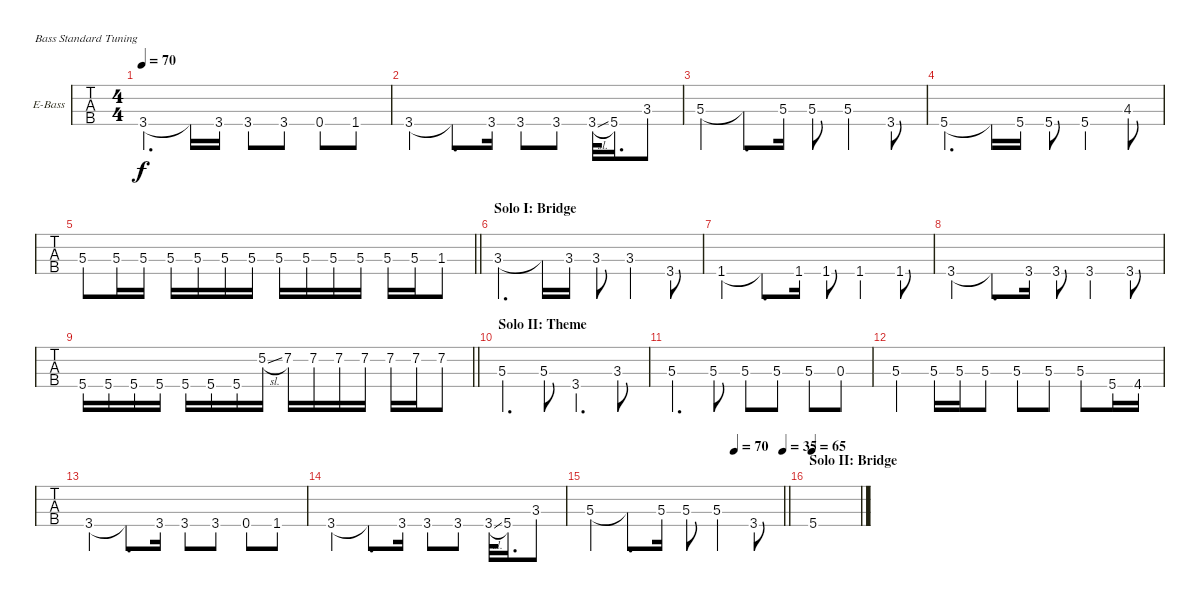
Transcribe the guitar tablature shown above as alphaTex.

\bracketExtendMode groupsimilarinstruments
\firstSystemTrackNameOrientation horizontal
\otherSystemsTrackNameOrientation horizontal
\track ("KK" "E-Bass") {instrument electricbassfinger}
\staff {tabs}
\tuning (G2 D2 A1 E1)
\ts (4 4)
\tempo 70
\clef f4
\ks c
3.4.4{d dy f} 3.4{t}.16 3.4.16 3.4.8 3.4.8 0.4.8 1.4.8 |
3.4.4 3.4{t}.8{d} 3.4.16 3.4.8 3.4.8 3.4{sl}.32 5.4.16{d} 3.3.8 |
5.3.4 5.3{t}.8{d} 5.3.16 5.3.8 5.3.4 3.4.8 |
5.4.4{d} 5.4{t}.16 5.4.16 5.4.8 5.4.4 4.3.8 |
\barLineRight lightlight
5.3.8 5.3.16 5.3.16 5.3.16 5.3.16 5.3.16 5.3.16 5.3.16 5.3.16 5.3.16 5.3.16 5.3.16 5.3.16 1.3.8 |
\section ("" "Solo I: Bridge")
3.3.4{d} 3.3{t}.16 3.3.16 3.3.8 3.3.4 3.4.8 |
1.4.4 1.4{t}.8{d} 1.4.16 1.4.8 1.4.4 1.4.8 |
3.4.4 3.4{t}.8{d} 3.4.16 3.4.8 3.4.4 3.4.8 |
\barLineRight lightlight
5.4.16 5.4.16 5.4.16 5.4.16 5.4.16 5.4.16 5.4.16 5.2{sl}.16 7.2.16 7.2.16 7.2.16 7.2.16 7.2.16 7.2.16 7.2.8 |
\section ("" "Solo II: Theme")
5.3.4{d} 5.3.8 3.4.4{d} 3.3.8 |
5.3.4{d} 5.3.8 5.3.8 5.3.8 5.3.8 0.3.8 |
5.3.4 5.3.16 5.3.16 5.3.8 5.3.8 5.3.8 5.3.8 5.4.16 4.4.16 |
3.4.4 3.4{t}.8{d} 3.4.16 3.4.8 3.4.8 0.4.8 1.4.8 |
3.4.4 3.4{t}.8{d} 3.4.16 3.4.8 3.4.8 3.4{sl}.32 5.4.16{d} 3.3.8 |
\tempo (70 0.75)
\tempo (35 1)
\barLineRight lightlight
5.3.4 5.3{t}.8{d} 5.3.16 5.3.8 5.3.4 3.4.8 |
\section ("" "Solo II: Bridge")
\tempo 65
5.4.1
